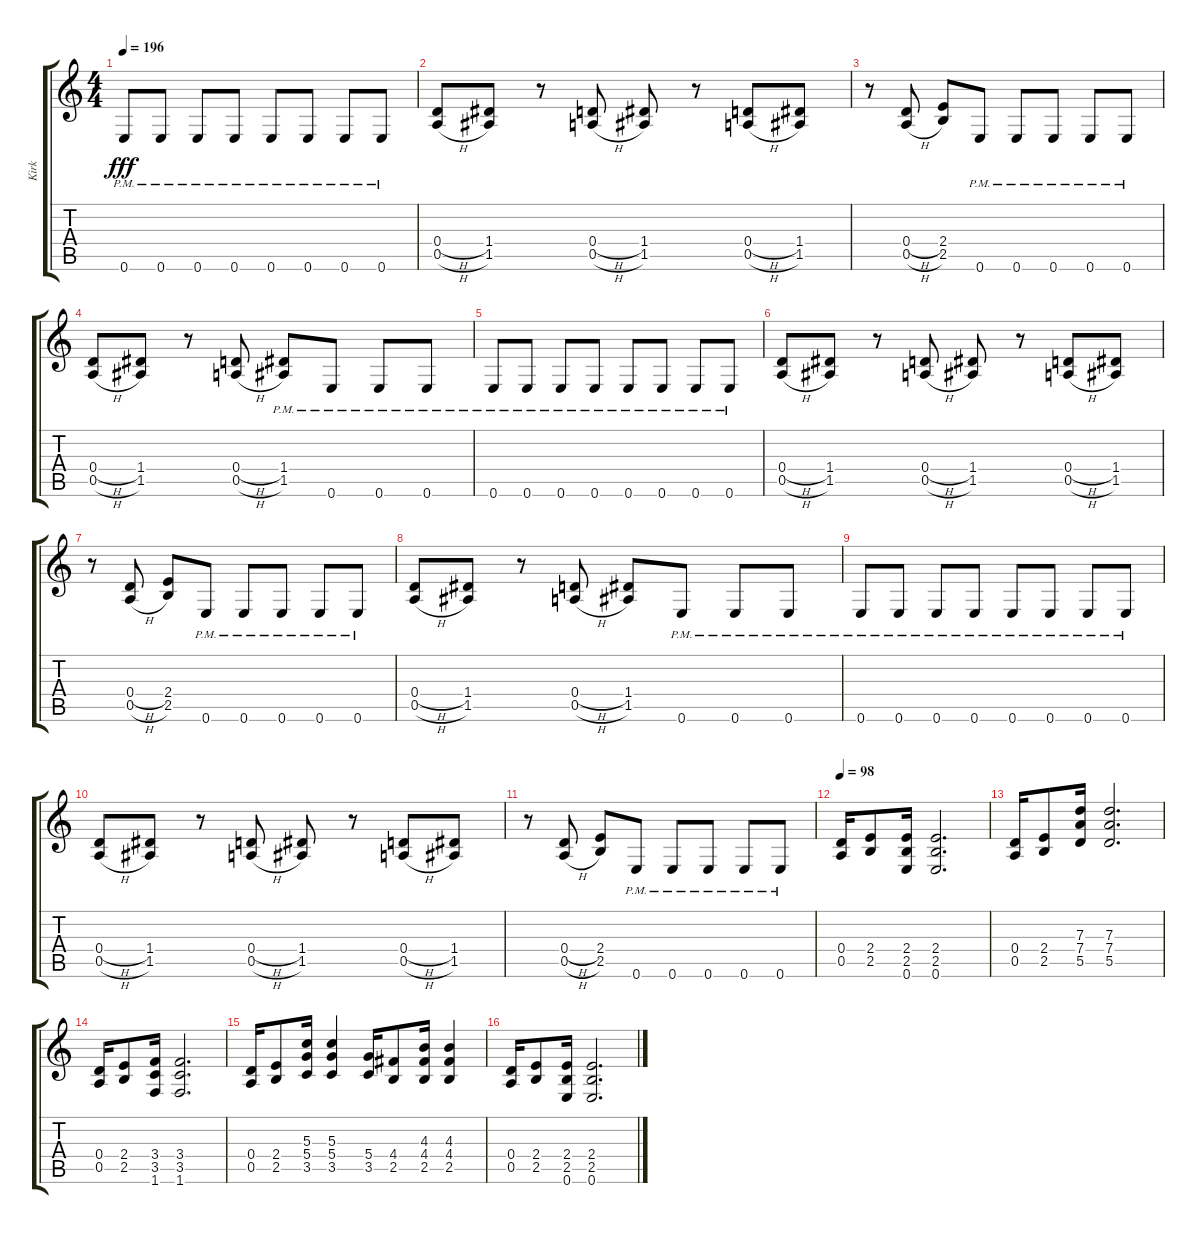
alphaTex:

\track ("Kirk" "Kirk") {instrument electricguitarclean}
\staff {score tabs}
\tuning (E4 B3 G3 D3 A2 E2) {hide}
\ts (4 4)
\tempo 196
\clef g2
\ks c
0.6{pm}.8{dy fff} 0.6{pm}.8 0.6{pm}.8 0.6{pm}.8 0.6{pm}.8 0.6{pm}.8 0.6{pm}.8 0.6{pm}.8 |
(0.4{h} 0.5{h}).8 (1.4 1.5).8 r.8 (0.4{h} 0.5{h}).8 (1.4 1.5).8 r.8 (0.4{h} 0.5{h}).8 (1.4 1.5).8 |
r.8 (0.4{h} 0.5{h}).8 (2.4 2.5).8 0.6{pm}.8 0.6{pm}.8 0.6{pm}.8 0.6{pm}.8 0.6{pm}.8 |
(0.4{h} 0.5{h}).8 (1.4 1.5).8 r.8 (0.4{h} 0.5{h}).8 (1.4{pm} 1.5{pm}).8 0.6{pm}.8 0.6{pm}.8 0.6{pm}.8 |
0.6{pm}.8 0.6{pm}.8 0.6{pm}.8 0.6{pm}.8 0.6{pm}.8 0.6{pm}.8 0.6{pm}.8 0.6{pm}.8 |
(0.4{h} 0.5{h}).8 (1.4 1.5).8 r.8 (0.4{h} 0.5{h}).8 (1.4 1.5).8 r.8 (0.4{h} 0.5{h}).8 (1.4 1.5).8 |
r.8 (0.4{h} 0.5{h}).8 (2.4 2.5).8 0.6{pm}.8 0.6{pm}.8 0.6{pm}.8 0.6{pm}.8 0.6{pm}.8 |
(0.4{h} 0.5{h}).8 (1.4 1.5).8 r.8 (0.4{h} 0.5{h}).8 (1.4 1.5).8 0.6{pm}.8 0.6{pm}.8 0.6{pm}.8 |
0.6{pm}.8 0.6{pm}.8 0.6{pm}.8 0.6{pm}.8 0.6{pm}.8 0.6{pm}.8 0.6{pm}.8 0.6{pm}.8 |
(0.4{h} 0.5{h}).8 (1.4 1.5).8 r.8 (0.4{h} 0.5{h}).8 (1.4 1.5).8 r.8 (0.4{h} 0.5{h}).8 (1.4 1.5).8 |
r.8 (0.4{h} 0.5{h}).8 (2.4 2.5).8 0.6{pm}.8 0.6{pm}.8 0.6{pm}.8 0.6{pm}.8 0.6{pm}.8 |
\tempo 98
(0.4 0.5).16 (2.4 2.5).8 (2.4 2.5 0.6).16 (2.4 2.5 0.6).2{d} |
(0.4 0.5).16 (2.4 2.5).8 (7.3 7.4 5.5).16 (7.3 7.4 5.5).2{d} |
(0.4 0.5).16 (2.4 2.5).8 (3.4 3.5 1.6).16 (3.4 3.5 1.6).2{d} |
(0.4 0.5).16 (2.4 2.5).8 (5.3 5.4 3.5).16 (5.3 5.4 3.5).4 (5.4 3.5).16 (4.4 2.5).8 (4.3 4.4 2.5).16 (4.3 4.4 2.5).4 |
(0.4 0.5).16 (2.4 2.5).8 (2.4 2.5 0.6).16 (2.4 2.5 0.6).2{d}
